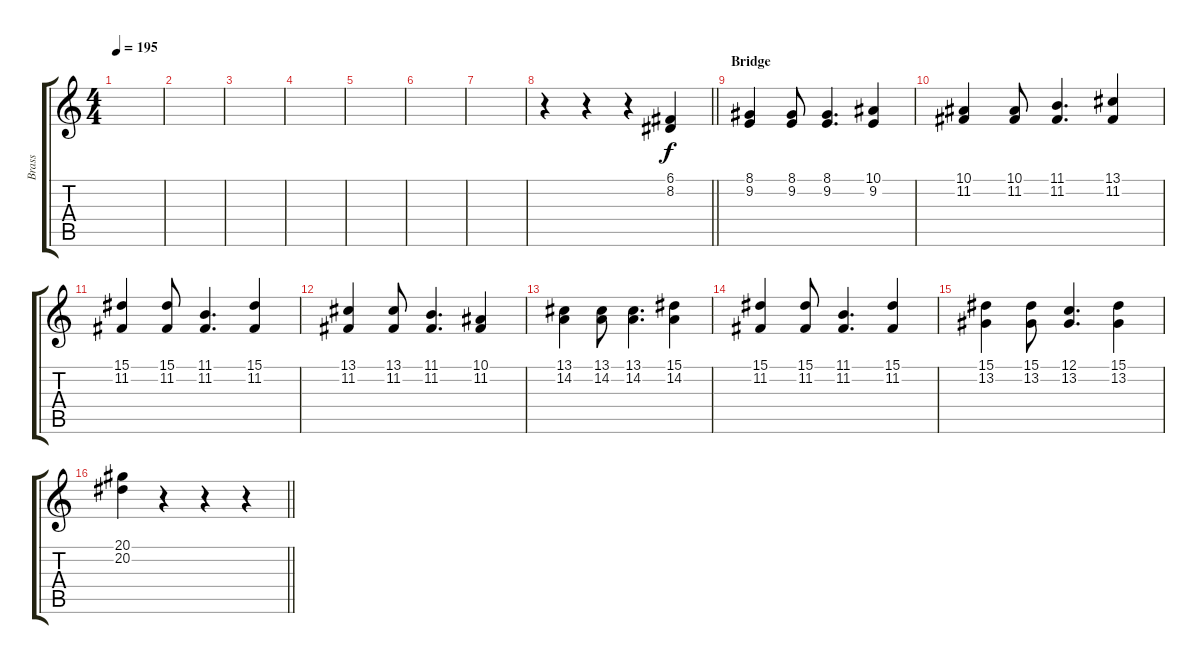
\track ("Brass" "Brass") {instrument brasssection}
\staff {score tabs}
\tuning (C4 G3 Eb3 Bb2 F2 C2) {hide}
\ts (4 4)
\tempo 195
\clef g2
\ks c
|
|
|
|
|
|
|
\barLineRight lightlight
r.4 r.4 r.4 (6.1 8.2).4 |
\section ("" "Bridge")
(8.1 9.2).4 (8.1 9.2).8 (8.1 9.2).4{d} (10.1 9.2).4 |
(10.1 11.2).4 (10.1 11.2).8 (11.1 11.2).4{d} (13.1 11.2).4 |
(15.1 11.2).4 (15.1 11.2).8 (11.1 11.2).4{d} (15.1 11.2).4 |
(13.1 11.2).4 (13.1 11.2).8 (11.1 11.2).4{d} (10.1 11.2).4 |
(13.1 14.2).4 (13.1 14.2).8 (13.1 14.2).4{d} (15.1 14.2).4 |
(15.1 11.2).4 (15.1 11.2).8 (11.1 11.2).4{d} (15.1 11.2).4 |
(15.1 13.2).4 (15.1 13.2).8 (12.1 13.2).4{d} (15.1 13.2).4 |
\barLineRight lightlight
(20.1 20.2).4 r.4 r.4 r.4
